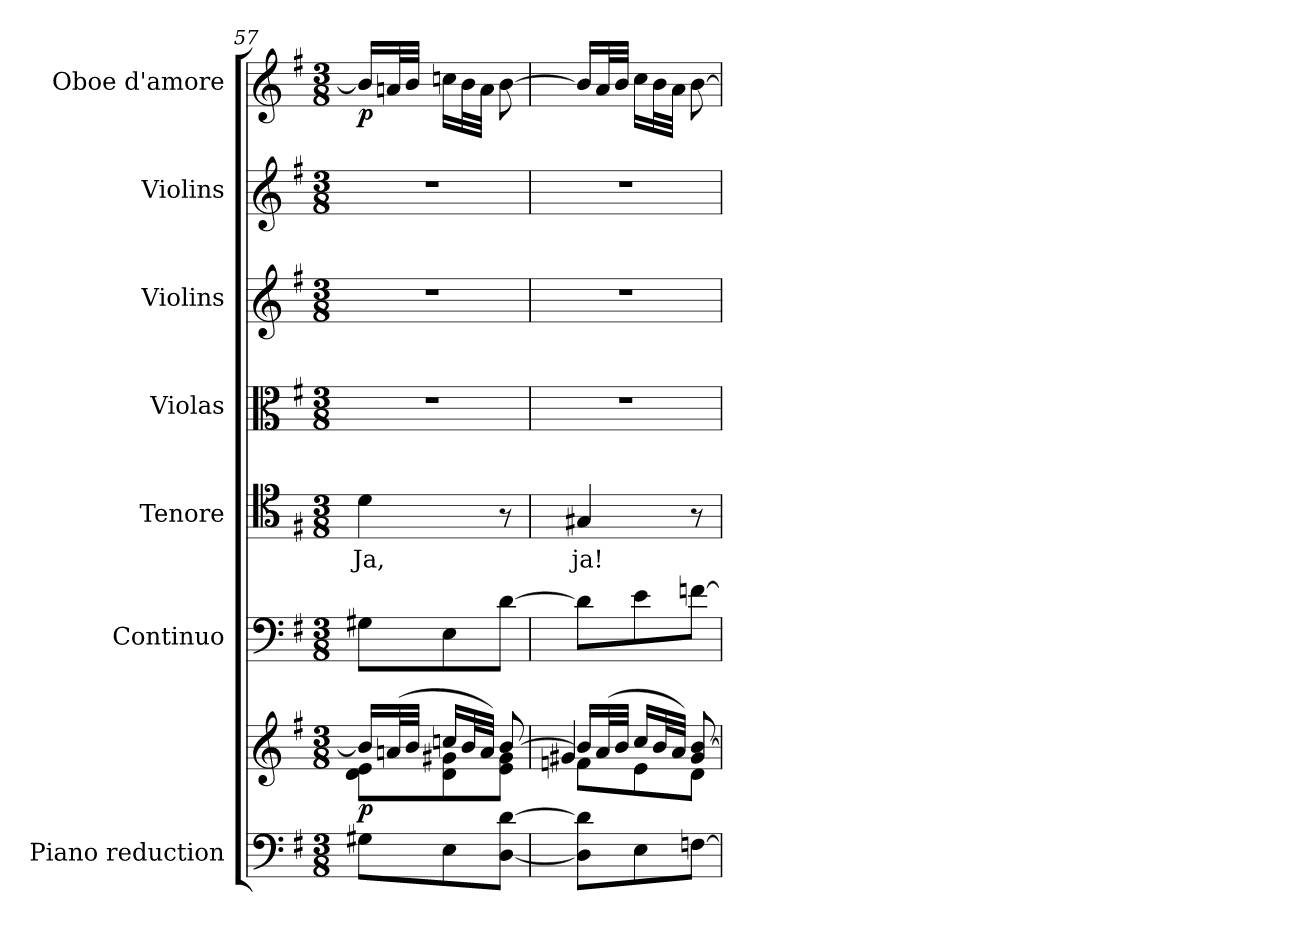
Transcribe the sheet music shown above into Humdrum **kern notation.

**kern	**kern	**dynam	**kern	**kern	**text	**kern	**kern	**kern	**kern	**dynam
*part7	*part7	*part7	*part6	*part5	*part5	*part4	*part3	*part2	*part1	*part1
*staff8	*staff7	*staff7/8	*staff6	*staff5	*staff5	*staff4	*staff3	*staff2	*staff1	*staff1
*I"Piano reduction	*	*	*I"Continuo	*I"Tenore	*	*I"Violas	*I"Violins	*I"Violins	*I"Oboe d'amore	*
*I'Pno	*	*	*	*	*	*	*	*	*I'Ob	*
!!LO:LB:g=z
*clefF4	*clefG2	*	*clefF4	*clefC4	*	*clefC3	*clefG2	*clefG2	*clefG2	*
*k[f#]	*k[f#]	*	*k[f#]	*k[f#]	*	*k[f#]	*k[f#]	*k[f#]	*k[f#]	*
*M3/8	*M3/8	*	*M3/8	*M3/8	*	*M3/8	*M3/8	*M3/8	*M3/8	*
=57	=57	=57	=57	=57	=57	=57	=57	=57	=57	=57
*	*^	*	*	*	*	*	*	*	*	*
!	!	!	!LO:DY:b	!	!	!LO:LY:b	!	!	!	!	!LO:DY:b
8G#X\L	16b/LL]	8d\ 8e\L	p	8G#X\L	4d\	Ja,	4.r	4.r	4.r	16b/LL]	p
.	(>32an/L	.	.	.	.	.	.	.	.	32an/L	.
.	32b/JJJ	.	.	.	.	.	.	.	.	32b/JJJ	.
8E\	16ccn/LL	8d\ 8g#X\	.	8E\	.	.	.	.	.	16ccn\LL	.
.	32b/L	.	.	.	.	.	.	.	.	32b\L	.
.	32a/JJJ)	.	.	.	.	.	.	.	.	32a\JJJ	.
[8D\ [8d\J	[8b/	8e\ 8g#\J	.	[8d\J	8r	.	.	.	.	[8b\	.
=58	=58	=58	=58	=58	=58	=58	=58	=58	=58	=58	=58
*	*	*^	*	*	*	*	*	*	*	*	*
!	!	!	!	!	!	!	!LO:LY:b	!	!	!	!	!
8D\] 8d\]L	16b/LL]	8fn\L	4g#X/	.	8d\L]	4G#X/	ja!	4.r	4.r	4.r	16b/LL]	.
.	(>32a/L	.	.	.	.	.	.	.	.	.	32a/L	.
.	32b/JJJ	.	.	.	.	.	.	.	.	.	32b/JJJ	.
8E\	16cc/LL	8e\	.	.	8e\	.	.	.	.	.	16cc\LL	.
.	32b/L	.	.	.	.	.	.	.	.	.	32b\L	.
.	32a/JJJ)	.	.	.	.	.	.	.	.	.	32a\JJJ	.
[8Fn\J	8g#/ [8b/	8d\J	8ryy	.	[8fn\J	8r	.	.	.	.	[8b\	.
*	*v	*v	*v	*	*	*	*	*	*	*	*	*
=	=	=	=	=	=	=	=	=	=	=
*-	*-	*-	*-	*-	*-	*-	*-	*-	*-	*-
